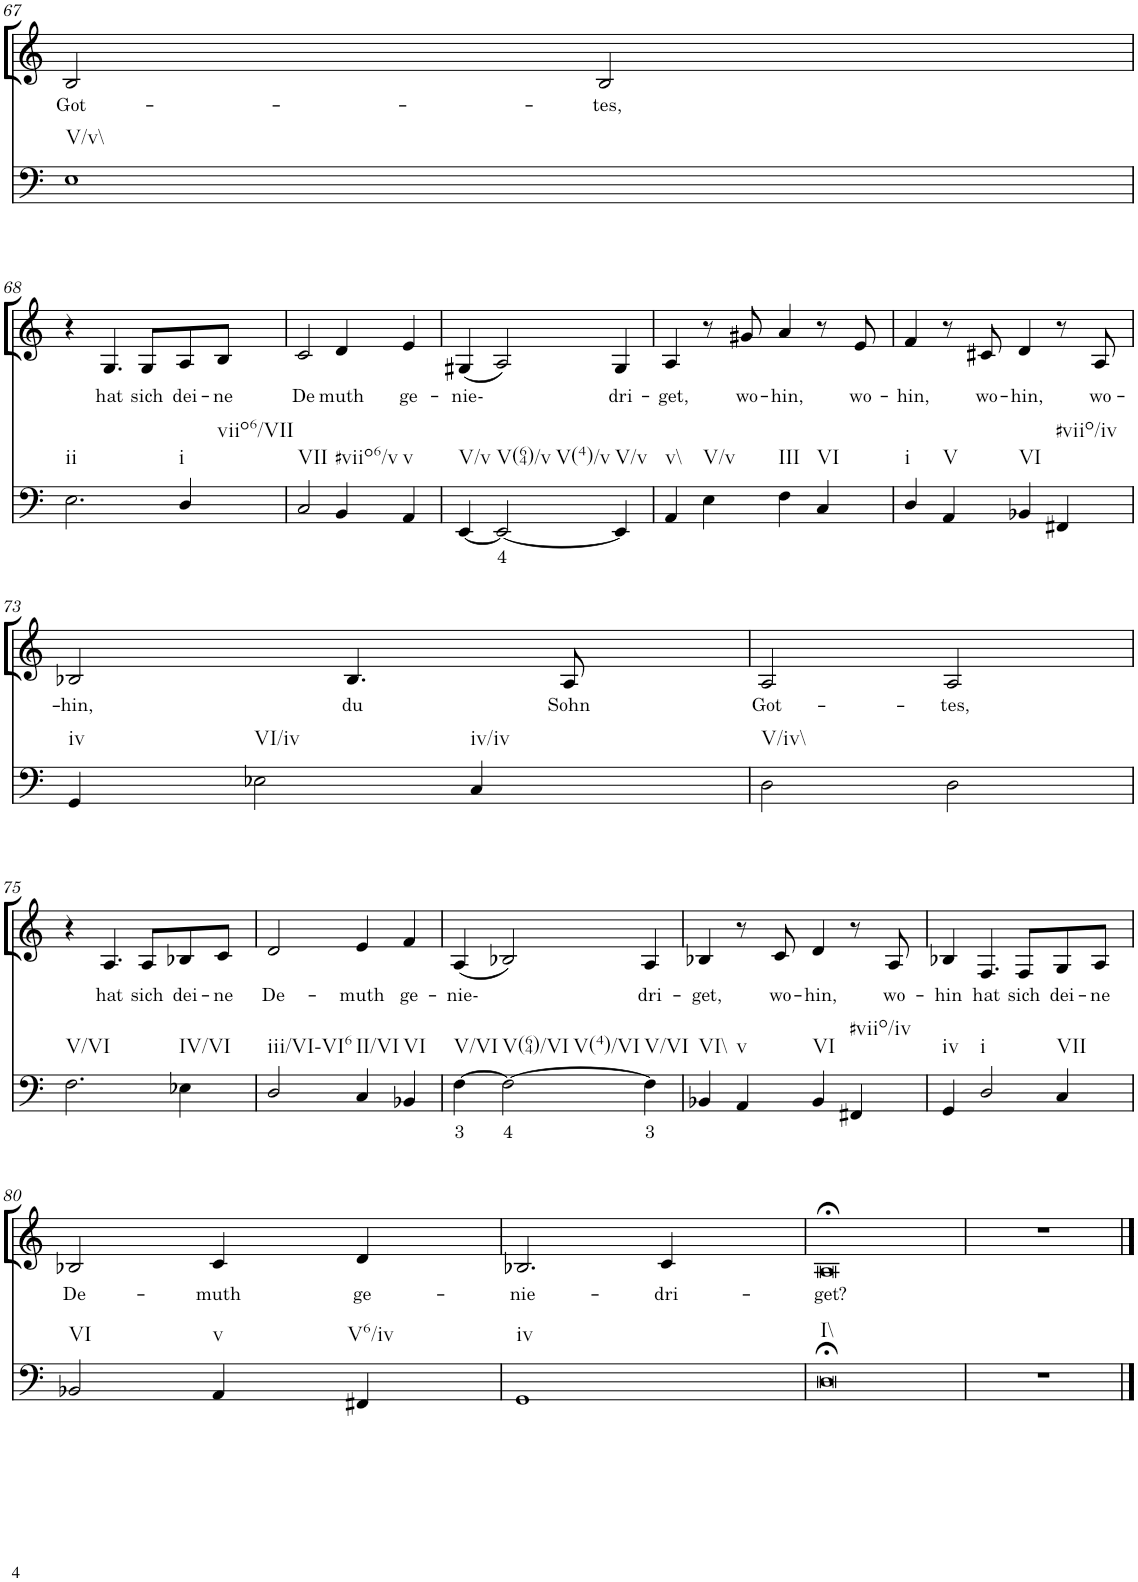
**kern	**text	**kern	**text
*part2	*part2	*part1	*part1
*staff2	*staff2	*staff1	*staff1
*I"Continuo	*	*I"Alto	*
!!LO:PB:g=z
*clefF4	*	*clefG2	*
*k[]	*	*k[]	*
*M4/4	*	*M4/4	*
=67	=67	=67	=67
!LO:TX:b:t=V/v\\	!	!	!
!	!	!	!LO:LY:b
1E	.	2B/	Got-
!	!	!	!LO:LY:b
.	.	2B/	tes,
!!LO:LB:g=z
=68	=68	=68	=68
!LO:TX:b:t=ii	!	!	!
2.E\	.	4r	.
!	!	!	!LO:LY:b
.	.	4.G/	hat
!	!	!	!LO:LY:b
.	.	8G/L	sich
!LO:TX:b:t=i	!	!	!
!LO:TX:b:t=viio6/VII	!	!	!
!	!	!	!LO:LY:b
4D/	.	8A/	dei-
!	!	!	!LO:LY:b
.	.	8B/J	ne
=69	=69	=69	=69
!LO:TX:b:t=VII	!	!	!
!	!	!	!LO:LY:b
2C/	.	2c/	De-
!LO:TX:b:t=#viio6/v	!	!	!
!	!	!	!LO:LY:b
4BB/	.	4d/	muth
!LO:TX:b:t=v	!	!	!
!	!	!	!LO:LY:b
4AA/	.	4e/	ge-
=70	=70	=70	=70
!LO:TX:b:t=V/v	!	!	!
!	!	!	!LO:LY:b
[4EE/	.	(4G#X/	nie-
!LO:TX:b:t=V(64)/v	!	!	!
!LO:TX:b:t=V(4)/v	!	!	!
!	!LO:LY:b	!	!
2EE/_	4	2A/)	.
!LO:TX:b:t=V/v	!	!	!
!	!	!	!LO:LY:b
4EE/]	.	4G#/	dri-
=71	=71	=71	=71
!LO:TX:b:t=v\\	!	!	!
!	!	!	!LO:LY:b
4AA/	.	4A/	get,
!LO:TX:b:t=V/v	!	!	!
4E\	.	8r	.
!	!	!	!LO:LY:b
.	.	8g#X/	wo-
!LO:TX:b:t=III	!	!	!
!	!	!	!LO:LY:b
4F\	.	4a/	hin,
!LO:TX:b:t=VI	!	!	!
4C/	.	8r	.
!	!	!	!LO:LY:b
.	.	8e/	wo-
=72	=72	=72	=72
!LO:TX:b:t=i	!	!	!
!	!	!	!LO:LY:b
4D/	.	4f/	hin,
!LO:TX:b:t=V	!	!	!
4AA/	.	8r	.
!	!	!	!LO:LY:b
.	.	8c#X/	wo-
!LO:TX:b:t=VI	!	!	!
!	!	!	!LO:LY:b
4BB-X/	.	4d/	hin,
!LO:TX:b:t=#viio/iv	!	!	!
4FF#X/	.	8r	.
!	!	!	!LO:LY:b
.	.	8A/	wo-
!!LO:LB:g=z
=73	=73	=73	=73
!LO:TX:b:t=iv	!	!	!
!	!	!	!LO:LY:b
4GG/	.	2B-X/	hin,
!LO:TX:b:t=VI/iv	!	!	!
2E-X\	.	.	.
!	!	!	!LO:LY:b
.	.	4.B-/	du
!LO:TX:b:t=iv/iv	!	!	!
4C/	.	.	.
!	!	!	!LO:LY:b
.	.	8A/	Sohn
=74	=74	=74	=74
!LO:TX:b:t=V/iv\\	!	!	!
!	!	!	!LO:LY:b
2D\	.	2A/	Got-
!	!	!	!LO:LY:b
2D\	.	2A/	tes,
!!LO:LB:g=z
=75	=75	=75	=75
!LO:TX:b:t=V/VI	!	!	!
2.F\	.	4r	.
!	!	!	!LO:LY:b
.	.	4.A/	hat
!	!	!	!LO:LY:b
.	.	8A/L	sich
!LO:TX:b:t=IV/VI	!	!	!
!	!	!	!LO:LY:b
4E-X\	.	8B-X/	dei-
!	!	!	!LO:LY:b
.	.	8c/J	ne
=76	=76	=76	=76
!LO:TX:b:t=iii/VI-VI6	!	!	!
!	!	!	!LO:LY:b
2D/	.	2d/	De-
!LO:TX:b:t=II/VI	!	!	!
!	!	!	!LO:LY:b
4C/	.	4e/	muth
!LO:TX:b:t=VI	!	!	!
!	!	!	!LO:LY:b
4BB-X/	.	4f/	ge-
=77	=77	=77	=77
!LO:TX:b:t=V/VI	!	!	!
!	!LO:LY:b	!	!LO:LY:b
[4F\	3	(4A/	nie-
!LO:TX:b:t=V(64)/VI	!	!	!
!LO:TX:b:t=V(4)/VI	!	!	!
!	!LO:LY:b	!	!
2F\_	4	2B-X/)	.
!LO:TX:b:t=V/VI	!	!	!
!	!LO:LY:b	!	!LO:LY:b
4F\]	3	4A/	dri-
=78	=78	=78	=78
!LO:TX:b:t=VI\\	!	!	!
!	!	!	!LO:LY:b
4BB-X/	.	4B-X/	get,
!LO:TX:b:t=v	!	!	!
4AA/	.	8r	.
!	!	!	!LO:LY:b
.	.	8c/	wo-
!LO:TX:b:t=VI	!	!	!
!	!	!	!LO:LY:b
4BB-/	.	4d/	hin,
!LO:TX:b:t=#viio/iv	!	!	!
4FF#X/	.	8r	.
!	!	!	!LO:LY:b
.	.	8A/	wo-
=79	=79	=79	=79
!LO:TX:b:t=iv	!	!	!
!	!	!	!LO:LY:b
4GG/	.	4B-X/	hin
!LO:TX:b:t=i	!	!	!
!	!	!	!LO:LY:b
2D/	.	4.F/	hat
!	!	!	!LO:LY:b
.	.	8F/L	sich
!LO:TX:b:t=VII	!	!	!
!	!	!	!LO:LY:b
4C/	.	8G/	dei-
!	!	!	!LO:LY:b
.	.	8A/J	ne
!!LO:LB:g=z
=80	=80	=80	=80
!LO:TX:b:t=VI	!	!	!
!	!	!	!LO:LY:b
2BB-X/	.	2B-X/	De-
!LO:TX:b:t=v	!	!	!
!	!	!	!LO:LY:b
4AA/	.	4c/	muth
!LO:TX:b:t=V6/iv	!	!	!
!	!	!	!LO:LY:b
4FF#X/	.	4d/	ge-
=81	=81	=81	=81
!LO:TX:b:t=iv	!	!	!
!	!	!	!LO:LY:b
1GG	.	2.B-X/	nie-
!	!	!	!LO:LY:b
.	.	4c/	dri-
=82	=82	=82	=82
!LO:TX:b:t=I\\	!	!	!
!	!	!	!LO:LY:b
[1D	.	[1A	get?
=83	=83	=83	=83
1r	.	1r	.
1D;<]	.	1A;<]	.
==	==	==	==
*-	*-	*-	*-
